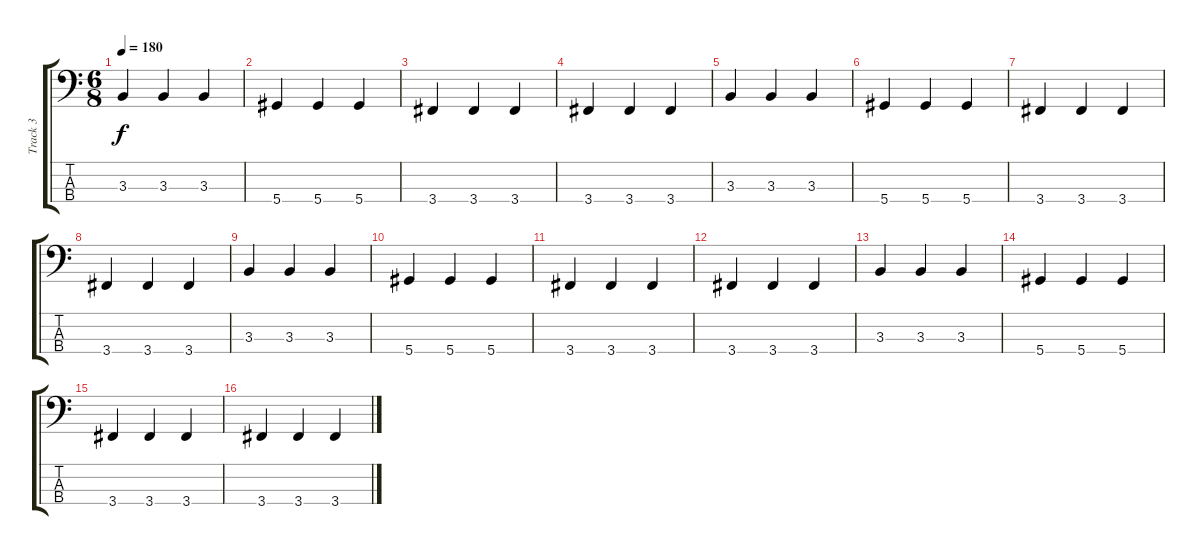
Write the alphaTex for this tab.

\track ("Track 3" "Track 3") {instrument acousticguitarnylon}
\staff {score tabs}
\tuning (Gb2 Db2 Ab1 Eb1) {hide}
\ts (6 8)
\tempo 180
\clef f4
\ks c
3.3.4{dy f} 3.3.4 3.3.4 |
5.4.4 5.4.4 5.4.4 |
3.4.4 3.4.4 3.4.4 |
3.4.4 3.4.4 3.4.4 |
3.3.4 3.3.4 3.3.4 |
5.4.4 5.4.4 5.4.4 |
3.4.4 3.4.4 3.4.4 |
3.4.4 3.4.4 3.4.4 |
3.3.4 3.3.4 3.3.4 |
5.4.4 5.4.4 5.4.4 |
3.4.4 3.4.4 3.4.4 |
3.4.4 3.4.4 3.4.4 |
3.3.4 3.3.4 3.3.4 |
5.4.4 5.4.4 5.4.4 |
3.4.4 3.4.4 3.4.4 |
3.4.4 3.4.4 3.4.4
